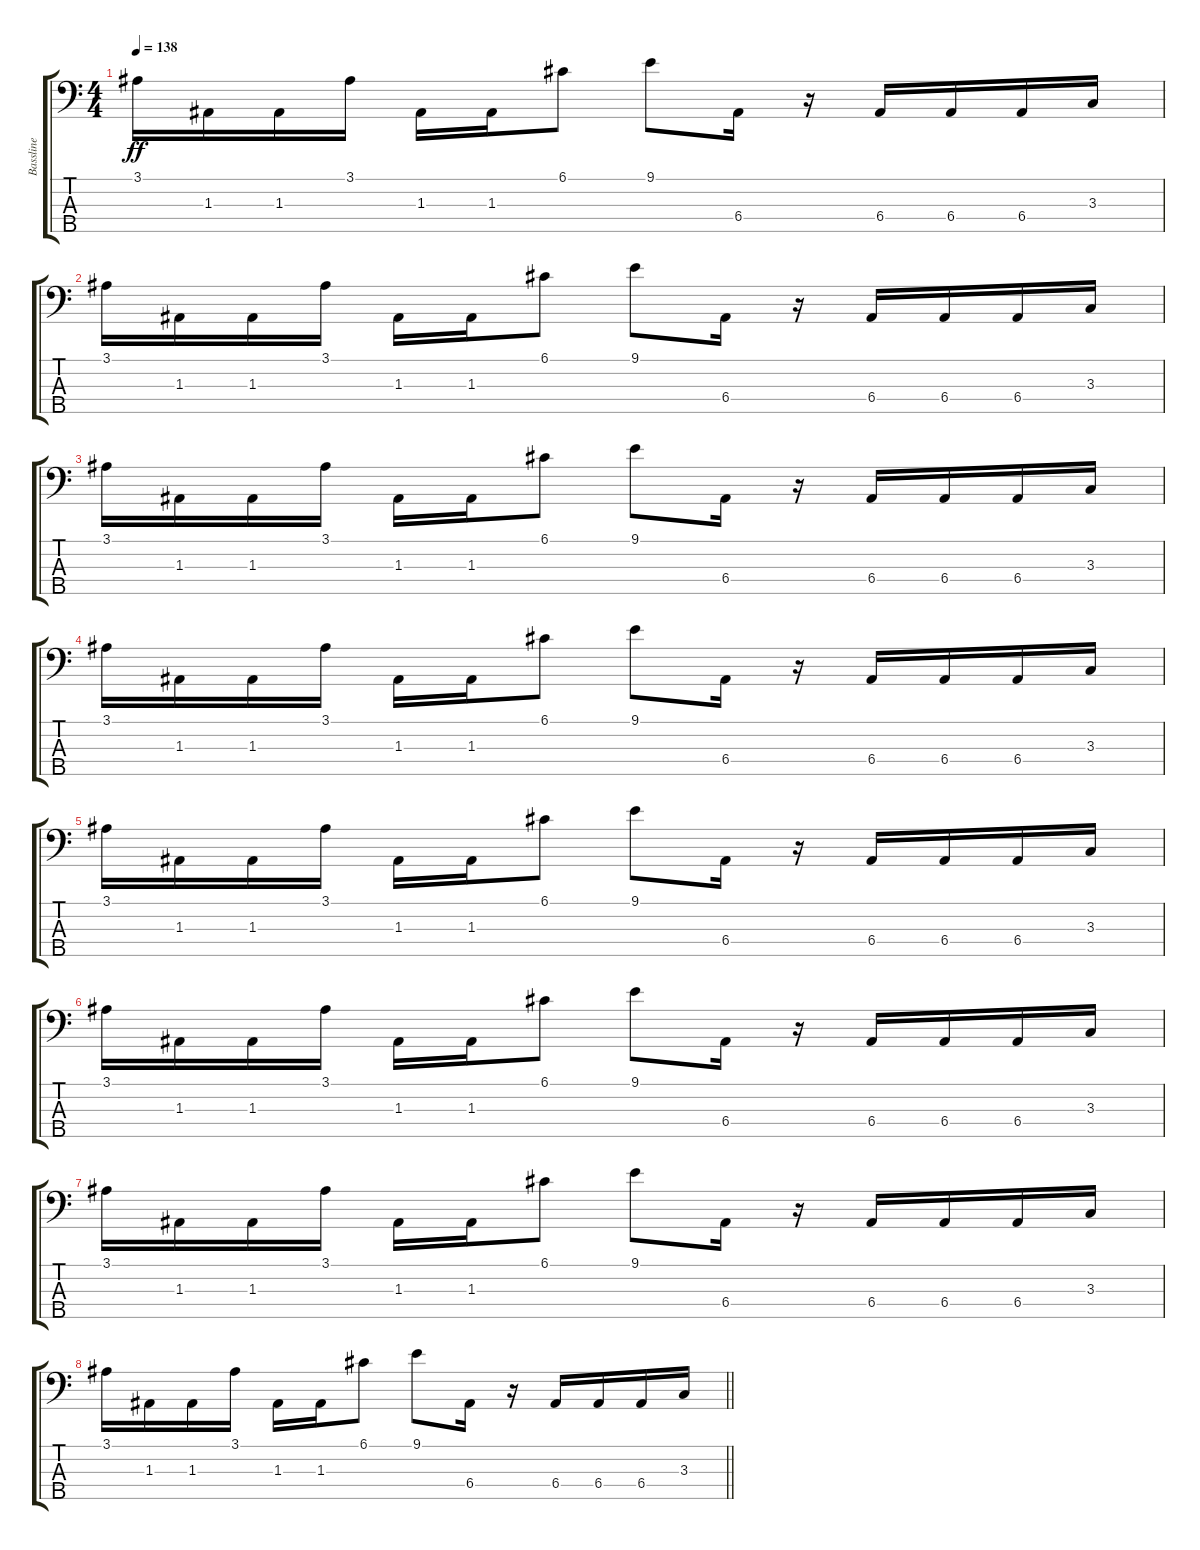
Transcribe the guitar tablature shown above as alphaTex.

\track ("Bassline" "Bassline") {instrument electricbassfinger}
\staff {score tabs}
\tuning (G2 D2 A1 E1 B0) {hide}
\ts (4 4)
\tempo 138
\clef f4
\ks c
3.1.16{dy ff} 1.3.16 1.3.16 3.1.16 1.3.16 1.3.16 6.1.8 9.1.8 6.4.16 r.16 6.4.16 6.4.16 6.4.16 3.3.16 |
3.1.16 1.3.16 1.3.16 3.1.16 1.3.16 1.3.16 6.1.8 9.1.8 6.4.16 r.16 6.4.16 6.4.16 6.4.16 3.3.16 |
3.1.16 1.3.16 1.3.16 3.1.16 1.3.16 1.3.16 6.1.8 9.1.8 6.4.16 r.16 6.4.16 6.4.16 6.4.16 3.3.16 |
3.1.16 1.3.16 1.3.16 3.1.16 1.3.16 1.3.16 6.1.8 9.1.8 6.4.16 r.16 6.4.16 6.4.16 6.4.16 3.3.16 |
3.1.16 1.3.16 1.3.16 3.1.16 1.3.16 1.3.16 6.1.8 9.1.8 6.4.16 r.16 6.4.16 6.4.16 6.4.16 3.3.16 |
3.1.16 1.3.16 1.3.16 3.1.16 1.3.16 1.3.16 6.1.8 9.1.8 6.4.16 r.16 6.4.16 6.4.16 6.4.16 3.3.16 |
3.1.16 1.3.16 1.3.16 3.1.16 1.3.16 1.3.16 6.1.8 9.1.8 6.4.16 r.16 6.4.16 6.4.16 6.4.16 3.3.16 |
\barLineRight lightlight
3.1.16 1.3.16 1.3.16 3.1.16 1.3.16 1.3.16 6.1.8 9.1.8 6.4.16 r.16 6.4.16 6.4.16 6.4.16 3.3.16
